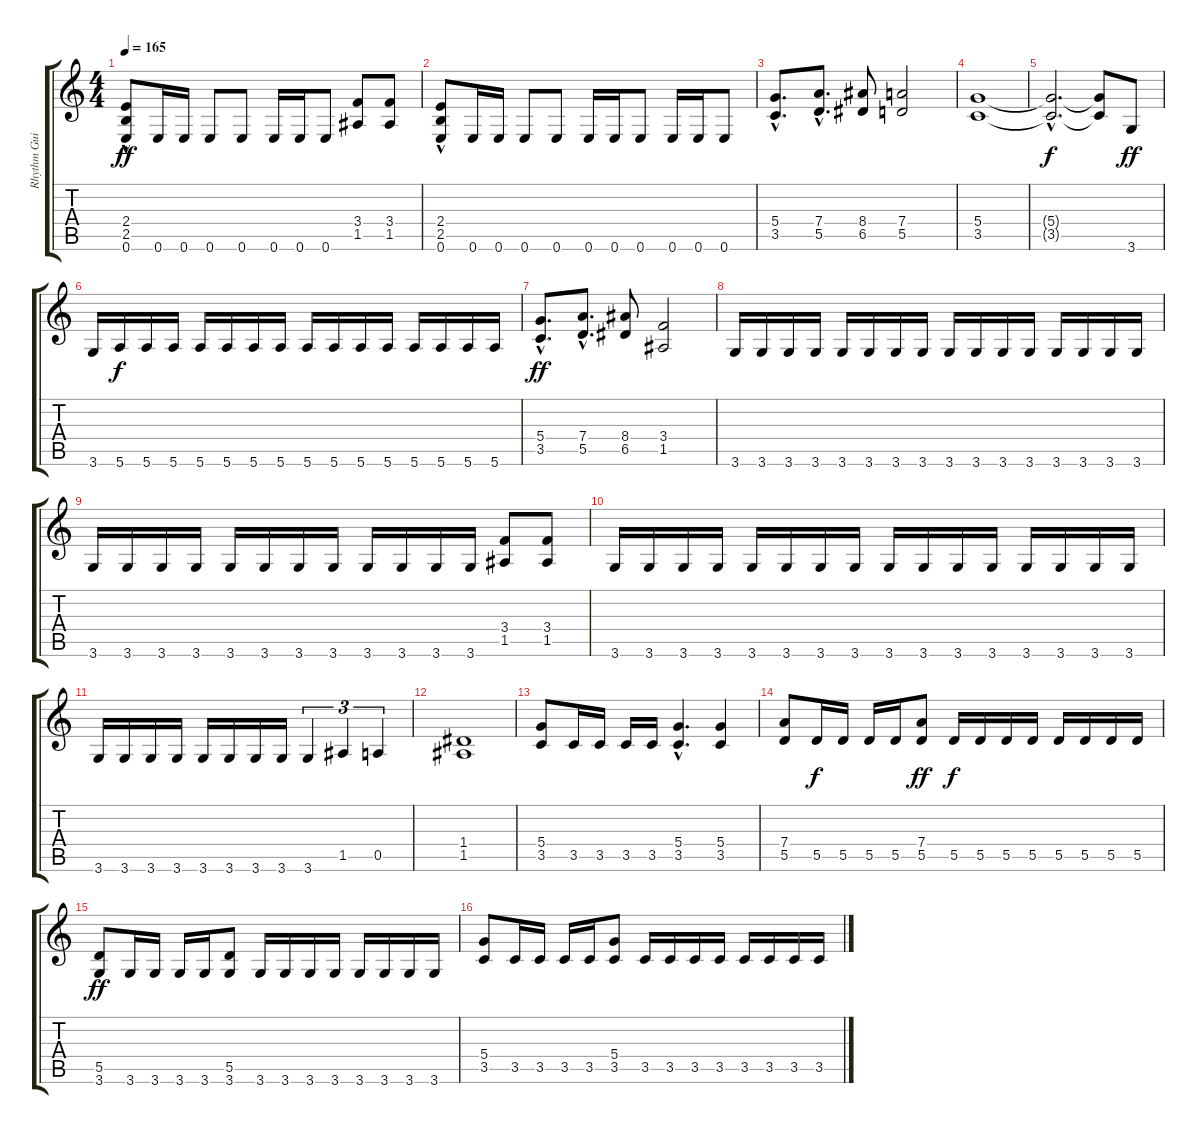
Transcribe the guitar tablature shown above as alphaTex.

\track ("Rhythm Guitar" "Rhythm Gui") {instrument distortionguitar}
\staff {score tabs}
\tuning (E4 B3 G3 D3 A2 E2) {hide}
\ts (4 4)
\tempo 165
\clef g2
\ks c
(2.4 2.5 0.6{hac}).8{dy ff} 0.6.16 0.6.16 0.6.8 0.6.8 0.6.16 0.6.16 0.6.8 (3.4 1.5).8 (3.4 1.5).8 |
(2.4 2.5 0.6{hac}).8 0.6.16 0.6.16 0.6.8 0.6.8 0.6.16 0.6.16 0.6.8 0.6.16 0.6.16 0.6.8 |
(5.4{hac} 3.5{hac}).8{d} (7.4{hac} 5.5{hac}).8{d} (8.4 6.5).8 (7.4 5.5).2 |
(5.4 3.5).1 |
(5.4{hac t} 3.5{hac t}).2{d dy f} (5.4{t} 3.5{t}).8 3.6.8{dy ff} |
3.6.16 5.6.16{dy f} 5.6.16 5.6.16 5.6.16 5.6.16 5.6.16 5.6.16 5.6.16 5.6.16 5.6.16 5.6.16 5.6.16 5.6.16 5.6.16 5.6.16 |
(5.4{hac} 3.5{hac}).8{d dy ff} (7.4{hac} 5.5{hac}).8{d} (8.4 6.5).8 (3.4 1.5).2 |
3.6.16 3.6.16 3.6.16 3.6.16 3.6.16 3.6.16 3.6.16 3.6.16 3.6.16 3.6.16 3.6.16 3.6.16 3.6.16 3.6.16 3.6.16 3.6.16 |
3.6.16 3.6.16 3.6.16 3.6.16 3.6.16 3.6.16 3.6.16 3.6.16 3.6.16 3.6.16 3.6.16 3.6.16 (3.4 1.5).8 (3.4 1.5).8 |
3.6.16 3.6.16 3.6.16 3.6.16 3.6.16 3.6.16 3.6.16 3.6.16 3.6.16 3.6.16 3.6.16 3.6.16 3.6.16 3.6.16 3.6.16 3.6.16 |
3.6.16 3.6.16 3.6.16 3.6.16 3.6.16 3.6.16 3.6.16 3.6.16 3.6.4{tu (3 2)} 1.5.4{tu (3 2)} 0.5.4{tu (3 2)} |
(1.4 1.5).1 |
(5.4 3.5).8 3.5.16 3.5.16 3.5.16 3.5.16 (5.4{hac} 3.5{hac}).4{d} (5.4 3.5).4 |
(7.4 5.5).8 5.5.16{dy f} 5.5.16 5.5.16 5.5.16 (7.4 5.5).8{dy ff} 5.5.16{dy f} 5.5.16 5.5.16 5.5.16 5.5.16 5.5.16 5.5.16 5.5.16 |
(5.5 3.6).8{dy ff} 3.6.16 3.6.16 3.6.16 3.6.16 (5.5 3.6).8 3.6.16 3.6.16 3.6.16 3.6.16 3.6.16 3.6.16 3.6.16 3.6.16 |
(5.4 3.5).8 3.5.16 3.5.16 3.5.16 3.5.16 (5.4 3.5).8 3.5.16 3.5.16 3.5.16 3.5.16 3.5.16 3.5.16 3.5.16 3.5.16
